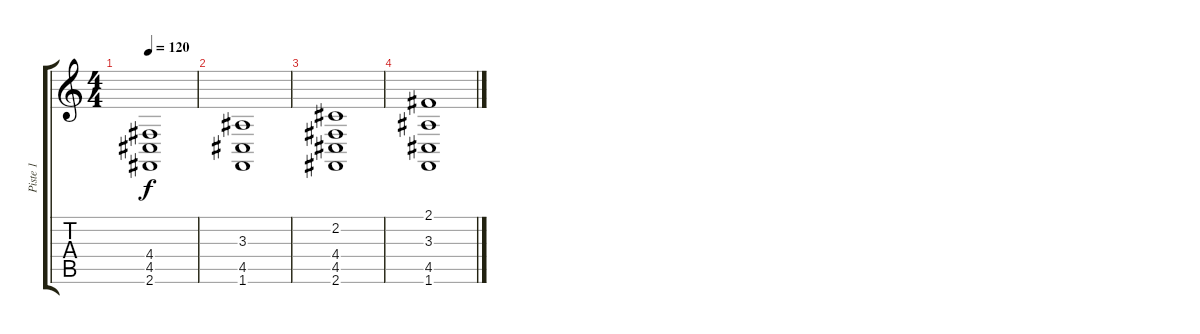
\track ("Piste 1" "Piste 1") {instrument pad3polysynth}
\staff {score tabs}
\tuning (E4 B3 G3 D3 A2 E2) {hide}
\ts (4 4)
\tempo 120
\clef g2
\ks c
(4.4 4.5 2.6).1{dy f} |
(3.3 4.5 1.6).1 |
(2.2 4.4 4.5 2.6).1 |
(2.1 3.3 4.5 1.6).1
